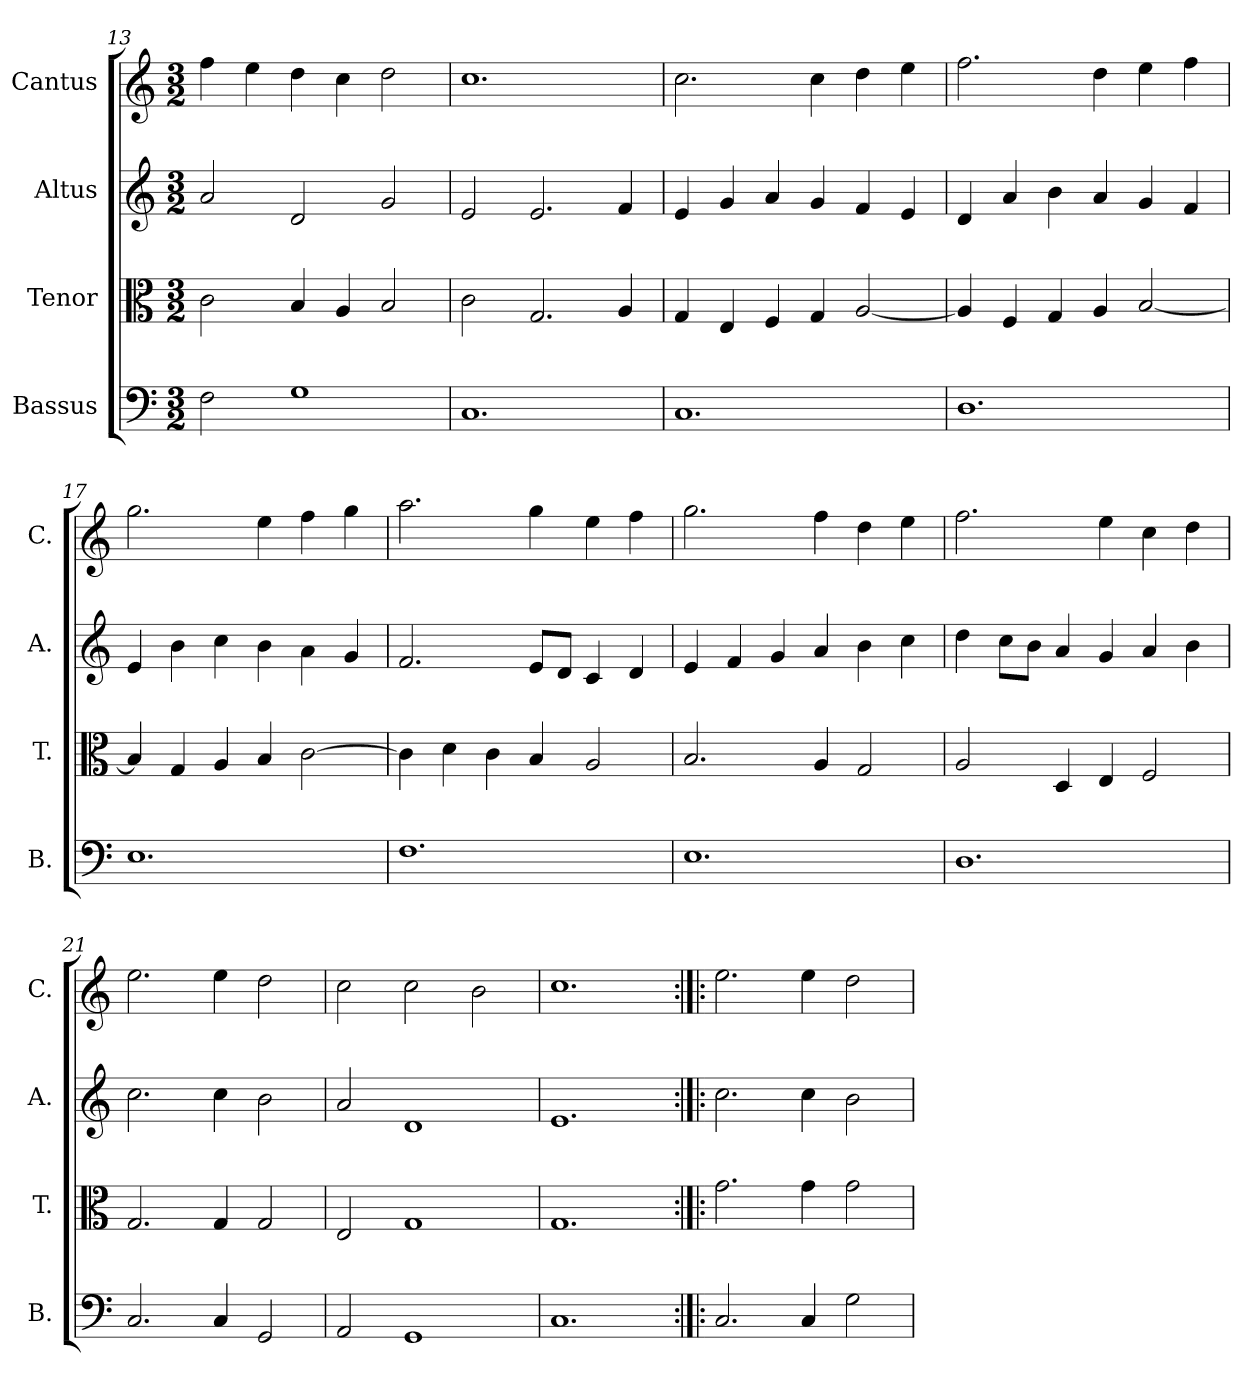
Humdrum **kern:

**kern	**kern	**kern	**kern
*part4	*part3	*part2	*part1
*staff4	*staff3	*staff2	*staff1
*I"Bassus	*I"Tenor	*I"Altus	*I"Cantus
*I'B.	*I'T.	*I'A.	*I'C.
*clefF4	*clefC3	*clefG2	*clefG2
*k[]	*k[]	*k[]	*k[]
*C:	*C:	*C:	*C:
*M3/2	*M3/2	*M3/2	*M3/2
=13	=13	=13	=13
2F\	2c\	2a/	4ff\
.	.	.	4ee\
1G\	4B/	2d/	4dd\
.	4A/	.	4cc\
.	2B/	2g/	2dd\
=14	=14	=14	=14
1.C/	2c\	2e/	1.cc\
.	2.G/	2.e/	.
.	4A/	4f/	.
=15	=15	=15	=15
1.C/	4G/	4e/	2.cc\
.	4E/	4g/	.
.	4F/	4a/	.
.	4G/	4g/	4cc\
.	[2A/	4f/	4dd\
.	.	4e/	4ee\
=16	=16	=16	=16
1.D\	4A/]	4d/	2.ff\
.	4F/	4a/	.
.	4G/	4b\	.
.	4A/	4a/	4dd\
.	[2B/	4g/	4ee\
.	.	4f/	4ff\
=17	=17	=17	=17
1.E\	4B/]	4e/	2.gg\
.	4G/	4b\	.
.	4A/	4cc\	.
.	4B/	4b\	4ee\
.	[2c\	4a\	4ff\
.	.	4g/	4gg\
=18	=18	=18	=18
1.F\	4c\]	2.f/	2.aa\
.	4d\	.	.
.	4c\	.	.
.	4B/	8e/L	4gg\
.	.	8d/J	.
.	2A/	4c/	4ee\
.	.	4d/	4ff\
=19	=19	=19	=19
1.E\	2.B/	4e/	2.gg\
.	.	4f/	.
.	.	4g/	.
.	4A/	4a/	4ff\
.	2G/	4b\	4dd\
.	.	4cc\	4ee\
=20	=20	=20	=20
1.D\	2A/	4dd\	2.ff\
.	.	8cc\L	.
.	.	8b\J	.
.	4D/	4a/	.
.	4E/	4g/	4ee\
.	2F/	4a/	4cc\
.	.	4b\	4dd\
=21	=21	=21	=21
2.C/	2.G/	2.cc\	2.ee\
4C/	4G/	4cc\	4ee\
2GG/	2G/	2b\	2dd\
!!LO:LB:g=z
=22	=22	=22	=22
2AA/	2E/	2a/	2cc\
1GG/	1G/	1d/	2cc\
.	.	.	2b\
=23	=23	=23	=23
1.C/	1.G/	1.e/	1.cc\
=24:|!|:	=24:|!|:	=24:|!|:	=24:|!|:
2.C/	2.g\	2.cc\	2.ee\
4C/	4g\	4cc\	4ee\
2G\	2g\	2b\	2dd\
=	=	=	=
*-	*-	*-	*-
